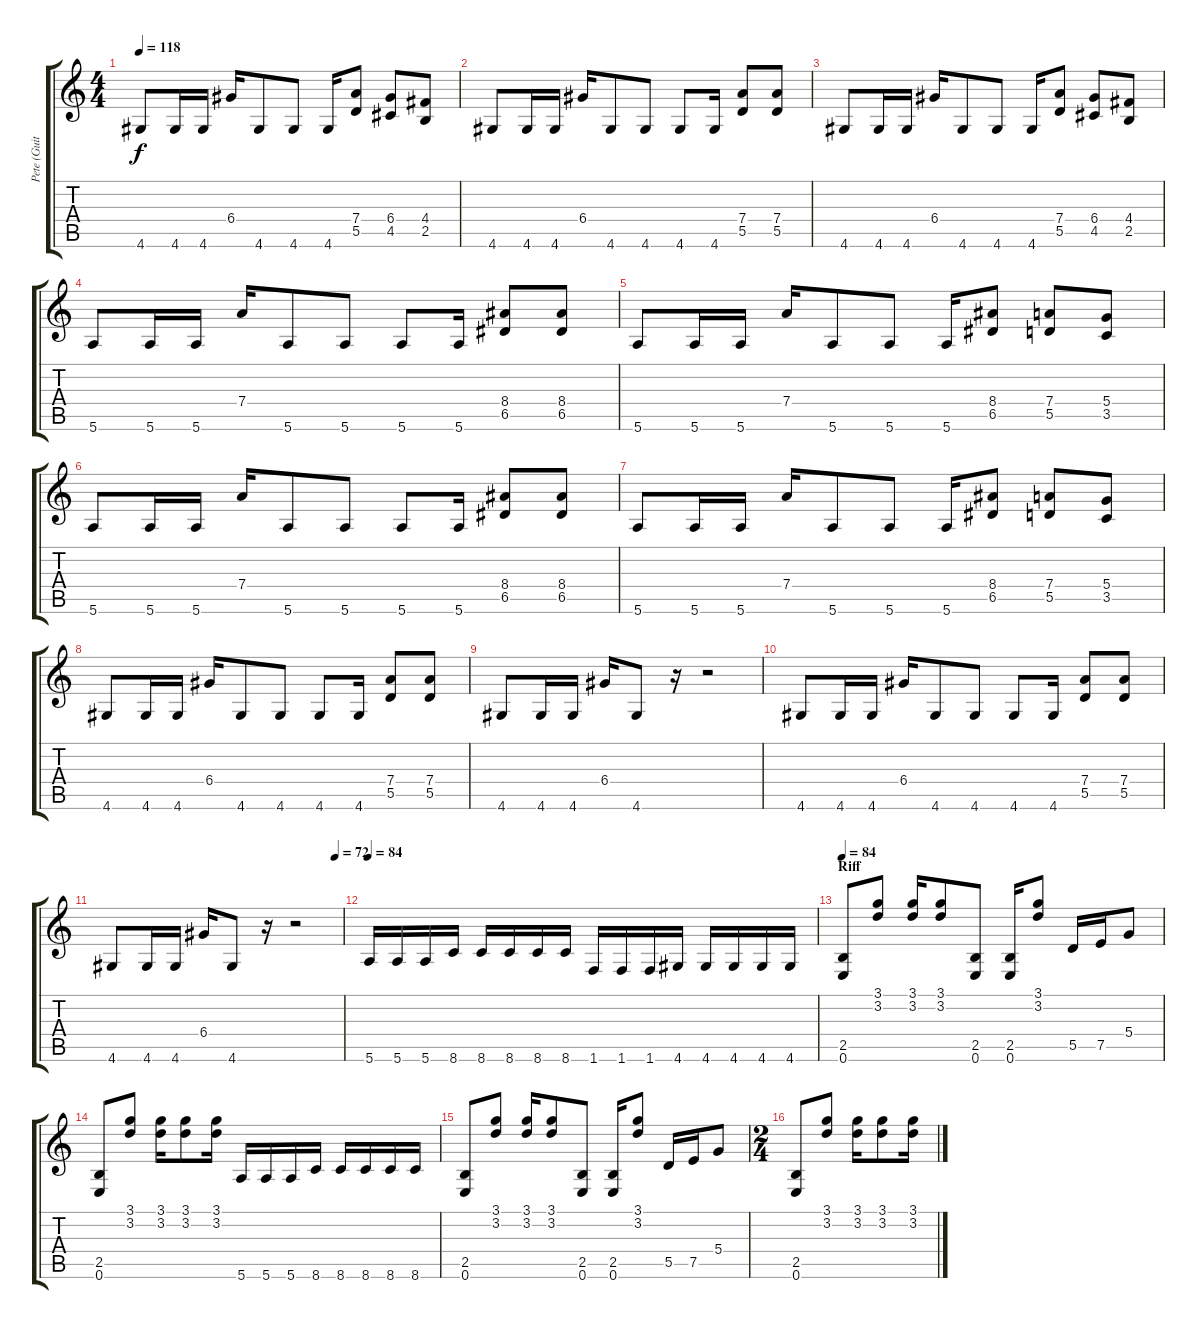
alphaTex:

\track ("Pete (Guitar)" "Pete (Guit") {instrument overdrivenguitar}
\staff {score tabs}
\tuning (E4 B3 G3 D3 A2 E2) {hide}
\ts (4 4)
\tempo 118
\clef g2
\ks c
4.6.8{dy f} 4.6.16 4.6.16 6.4.16 4.6.8 4.6.8 4.6.16 (7.4 5.5).8 (6.4 4.5).8 (4.4 2.5).8 |
4.6.8 4.6.16 4.6.16 6.4.16 4.6.8 4.6.8 4.6.8 4.6.16 (7.4 5.5).8 (7.4 5.5).8 |
4.6.8 4.6.16 4.6.16 6.4.16 4.6.8 4.6.8 4.6.16 (7.4 5.5).8 (6.4 4.5).8 (4.4 2.5).8 |
5.6.8 5.6.16 5.6.16 7.4.16 5.6.8 5.6.8 5.6.8 5.6.16 (8.4 6.5).8 (8.4 6.5).8 |
5.6.8 5.6.16 5.6.16 7.4.16 5.6.8 5.6.8 5.6.16 (8.4 6.5).8 (7.4 5.5).8 (5.4 3.5).8 |
5.6.8 5.6.16 5.6.16 7.4.16 5.6.8 5.6.8 5.6.8 5.6.16 (8.4 6.5).8 (8.4 6.5).8 |
5.6.8 5.6.16 5.6.16 7.4.16 5.6.8 5.6.8 5.6.16 (8.4 6.5).8 (7.4 5.5).8 (5.4 3.5).8 |
4.6.8 4.6.16 4.6.16 6.4.16 4.6.8 4.6.8 4.6.8 4.6.16 (7.4 5.5).8 (7.4 5.5).8 |
4.6.8 4.6.16 4.6.16 6.4.16 4.6.8 r.16 r.2 |
4.6.8 4.6.16 4.6.16 6.4.16 4.6.8 4.6.8 4.6.8 4.6.16 (7.4 5.5).8 (7.4 5.5).8 |
\tempo (72 0.96875)
4.6.8 4.6.16 4.6.16 6.4.16 4.6.8 r.16 r.2 |
\tempo 84
5.6.16 5.6.16 5.6.16 8.6.16 8.6.16 8.6.16 8.6.16 8.6.16 1.6.16 1.6.16 1.6.16 4.6.16 4.6.16 4.6.16 4.6.16 4.6.16 |
\section ("" "Riff")
\tempo 84
(2.5 0.6).8 (3.1 3.2).8 (3.1 3.2).16 (3.1 3.2).8 (2.5 0.6).8 (2.5 0.6).16 (3.1 3.2).8 5.5.16 7.5.16 5.4.8 |
(2.5 0.6).8 (3.1 3.2).8 (3.1 3.2).16 (3.1 3.2).8 (3.1 3.2).16 5.6.16 5.6.16 5.6.16 8.6.16 8.6.16 8.6.16 8.6.16 8.6.16 |
(2.5 0.6).8 (3.1 3.2).8 (3.1 3.2).16 (3.1 3.2).8 (2.5 0.6).8 (2.5 0.6).16 (3.1 3.2).8 5.5.16 7.5.16 5.4.8 |
\ts (2 4)
(2.5 0.6).8 (3.1 3.2).8 (3.1 3.2).16 (3.1 3.2).8 (3.1 3.2).16
